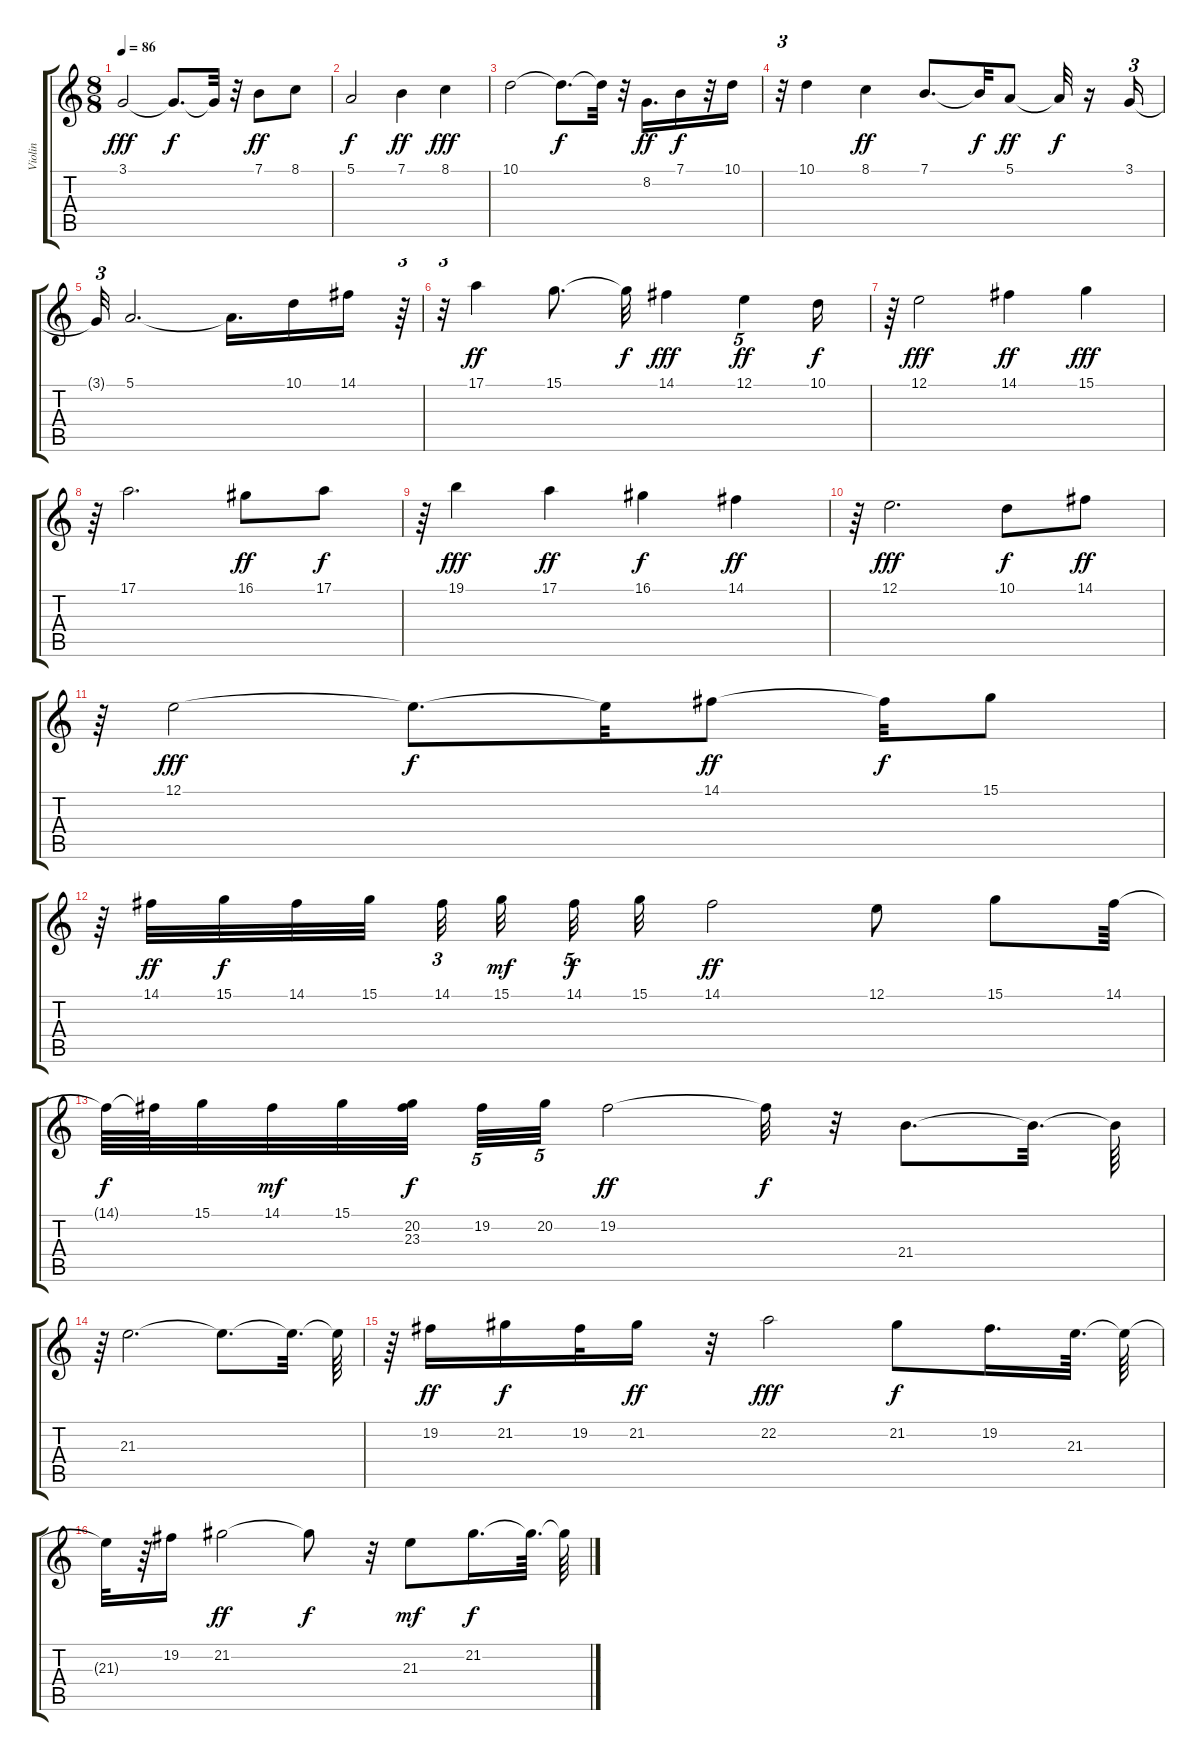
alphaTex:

\track ("Violin" "Violin") {instrument violin}
\staff {score tabs}
\tuning (E4 B3 G3 D3 A2 E2) {hide}
\ts (8 8)
\tempo 86
\clef g2
\ks c
3.1.2{dy fff} 3.1{t}.8{d dy f} 3.1{t}.32 r.32 7.1.8{dy ff} 8.1.8 |
5.1.2{dy f} 7.1.4{dy ff} 8.1.4{dy fff} |
10.1.2 10.1{t}.8{d dy f} 10.1{t}.32 r.32 8.2.16{d dy ff} 7.1.16{dy f} r.32 10.1.16 |
r.32{tu (3 2)} 10.1.4 8.1.4{dy ff} 7.1.8{d} 7.1{t}.32{dy f} 5.1.8{dy ff} 5.1{t}.32{dy f} r.16 3.1.16{tu (3 2)} |
3.1{t}.32{tu (3 2)} 5.1.2{d} 5.1{t}.16{d} 10.1.16 14.1.16 r.64{tu (3 2)} |
r.32{tu (3 2)} 17.1.4{dy ff} 15.1.8{d} 15.1{t}.32{dy f} 14.1.4{dy fff} 12.1.4{tu (5 4) dy ff} 10.1.16{dy f} |
r.64 12.1.2{dy fff} 14.1.4{dy ff} 15.1.4{dy fff} |
r.64 17.1.2{d} 16.1.8{dy ff} 17.1.8{dy f} |
r.64 19.1.4{dy fff} 17.1.4{dy ff} 16.1.4{dy f} 14.1.4{dy ff} |
r.64 12.1.2{d dy fff} 10.1.8{dy f} 14.1.8{dy ff} |
r.64 12.1.2{dy fff} 12.1{t}.8{d dy f} 12.1{t}.32 14.1.8{dy ff} 14.1{t}.32{dy f} 15.1.8 |
r.64 14.1.32{dy ff} 15.1.32{dy f} 14.1.32 15.1.32 14.1.32{tu (3 2)} 15.1.32{dy mf} 14.1.32{tu (5 4) dy f} 15.1.32 14.1.2{dy ff} 12.1.8 15.1.8 14.1.64 |
14.1{t}.64{dy f} 14.1{t}.64 15.1.32 14.1.32{dy mf} 15.1.32 (20.2 23.3).32{dy f} 19.2.32{tu (5 4)} 20.2.32{tu (5 4)} 19.2.2{dy ff} 19.2{t}.32{dy f} r.32 21.4.8{d} 21.4{t}.32{d} 21.4{t}.64 |
r.64 21.3.2{d} 21.3{t}.8{d} 21.3{t}.32{d} 21.3{t}.64 |
r.64 19.2.16{dy ff} 21.2.16{dy f} 19.2.32 21.2.16{dy ff} r.32 22.2.2{dy fff} 21.2.8{dy f} 19.2.16{d} 21.3.64{d} 21.3{t}.64 |
21.3{t}.32 r.64 19.2.16 21.2.2{dy ff} 21.2{t}.8{dy f} r.32 21.3.8{dy mf} 21.2.16{d dy f} 21.2{t}.64{d} 21.2{t}.64
